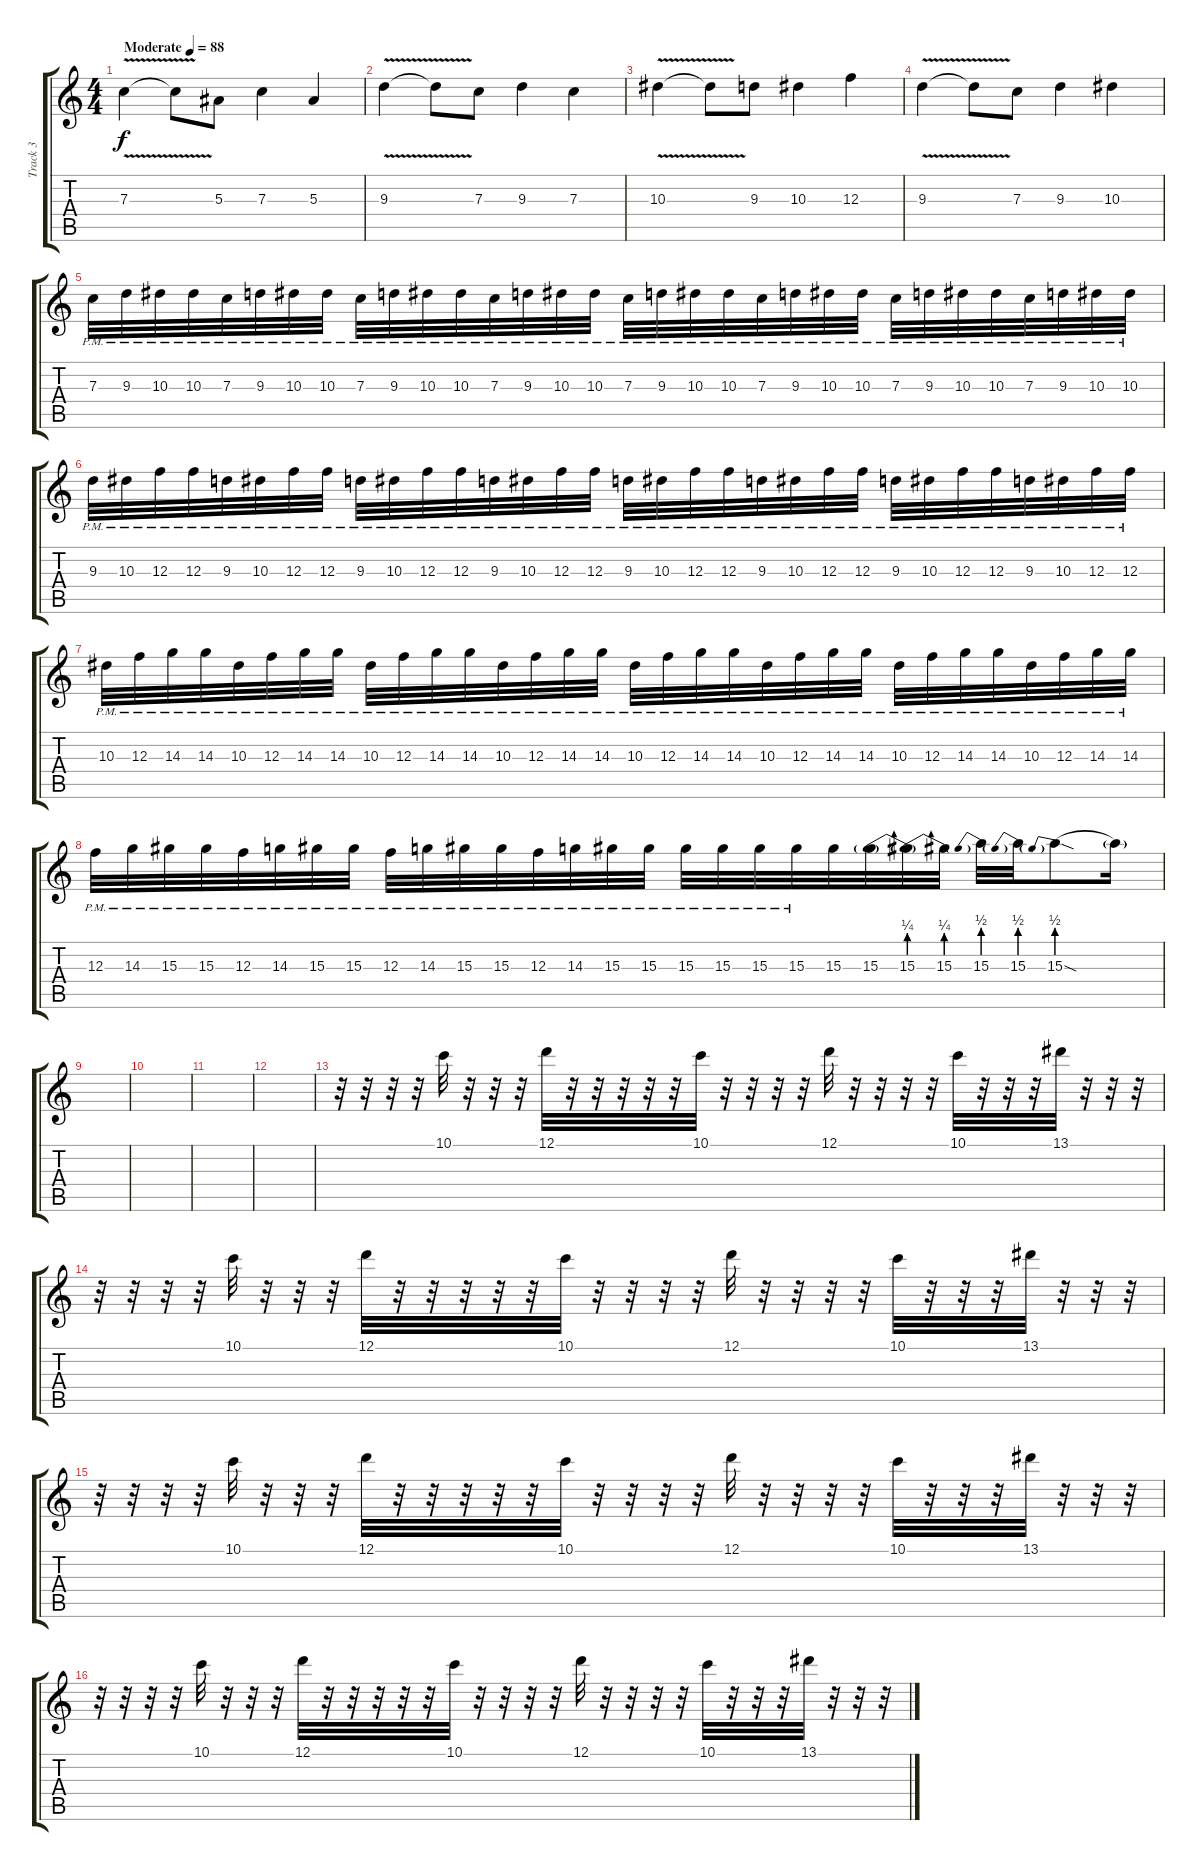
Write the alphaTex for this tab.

\track ("Track 3" "Track 3") {instrument distortionguitar}
\staff {score tabs}
\tuning (D4 A3 F3 C3 G2 C2) {hide}
\ts (4 4)
\tempo (88 "Moderate")
\clef g2
\ks c
7.3{v}.4{dy f instrument distortionguitar} 7.3{t}.8 5.3.8 7.3.4 5.3.4 |
9.3{v}.4 9.3{t}.8 7.3.8 9.3.4 7.3.4 |
10.3{v}.4 10.3{t}.8 9.3.8 10.3.4 12.3.4 |
9.3{v}.4 9.3{t}.8 7.3.8 9.3.4 10.3.4 |
7.3{pm}.32 9.3{pm}.32 10.3{pm}.32 10.3{pm}.32 7.3{pm}.32 9.3{pm}.32 10.3{pm}.32 10.3{pm}.32 7.3{pm}.32 9.3{pm}.32 10.3{pm}.32 10.3{pm}.32 7.3{pm}.32 9.3{pm}.32 10.3{pm}.32 10.3{pm}.32 7.3{pm}.32 9.3{pm}.32 10.3{pm}.32 10.3{pm}.32 7.3{pm}.32 9.3{pm}.32 10.3{pm}.32 10.3{pm}.32 7.3{pm}.32 9.3{pm}.32 10.3{pm}.32 10.3{pm}.32 7.3{pm}.32 9.3{pm}.32 10.3{pm}.32 10.3{pm}.32 |
9.3{pm}.32 10.3{pm}.32 12.3{pm}.32 12.3{pm}.32 9.3{pm}.32 10.3{pm}.32 12.3{pm}.32 12.3{pm}.32 9.3{pm}.32 10.3{pm}.32 12.3{pm}.32 12.3{pm}.32 9.3{pm}.32 10.3{pm}.32 12.3{pm}.32 12.3{pm}.32 9.3{pm}.32 10.3{pm}.32 12.3{pm}.32 12.3{pm}.32 9.3{pm}.32 10.3{pm}.32 12.3{pm}.32 12.3{pm}.32 9.3{pm}.32 10.3{pm}.32 12.3{pm}.32 12.3{pm}.32 9.3{pm}.32 10.3{pm}.32 12.3{pm}.32 12.3{pm}.32 |
10.3{pm}.32 12.3{pm}.32 14.3{pm}.32 14.3{pm}.32 10.3{pm}.32 12.3{pm}.32 14.3{pm}.32 14.3{pm}.32 10.3{pm}.32 12.3{pm}.32 14.3{pm}.32 14.3{pm}.32 10.3{pm}.32 12.3{pm}.32 14.3{pm}.32 14.3{pm}.32 10.3{pm}.32 12.3{pm}.32 14.3{pm}.32 14.3{pm}.32 10.3{pm}.32 12.3{pm}.32 14.3{pm}.32 14.3{pm}.32 10.3{pm}.32 12.3{pm}.32 14.3{pm}.32 14.3{pm}.32 10.3{pm}.32 12.3{pm}.32 14.3{pm}.32 14.3{pm}.32 |
12.3{pm}.32 14.3{pm}.32 15.3{pm}.32 15.3{pm}.32 12.3{pm}.32 14.3{pm}.32 15.3{pm}.32 15.3{pm}.32 12.3{pm}.32 14.3{pm}.32 15.3{pm}.32 15.3{pm}.32 12.3{pm}.32 14.3{pm}.32 15.3{pm}.32 15.3{pm}.32 15.3{pm}.32 15.3{pm}.32 15.3{pm}.32 15.3{pm}.32 15.3.32 15.3.32 15.3{be (prebend 0 1 60 1)}.32 15.3{be (prebend 0 1 60 1)}.32 15.3{be (prebend 0 2 60 2)}.32 15.3{be (prebend 0 2 60 2)}.32 15.3{be (prebend 0 2 60 2) sod}.8 15.3{t}.16 |
|
|
|
|
r.32 r.32 r.32 r.32 10.1.32 r.32 r.32 r.32 12.1.32 r.32 r.32 r.32 r.32 r.32 10.1.32 r.32 r.32 r.32 r.32 12.1.32 r.32 r.32 r.32 r.32 10.1.32 r.32 r.32 r.32 13.1.32 r.32 r.32 r.32 |
r.32 r.32 r.32 r.32 10.1.32 r.32 r.32 r.32 12.1.32 r.32 r.32 r.32 r.32 r.32 10.1.32 r.32 r.32 r.32 r.32 12.1.32 r.32 r.32 r.32 r.32 10.1.32 r.32 r.32 r.32 13.1.32 r.32 r.32 r.32 |
r.32 r.32 r.32 r.32 10.1.32 r.32 r.32 r.32 12.1.32 r.32 r.32 r.32 r.32 r.32 10.1.32 r.32 r.32 r.32 r.32 12.1.32 r.32 r.32 r.32 r.32 10.1.32 r.32 r.32 r.32 13.1.32 r.32 r.32 r.32 |
r.32 r.32 r.32 r.32 10.1.32 r.32 r.32 r.32 12.1.32 r.32 r.32 r.32 r.32 r.32 10.1.32 r.32 r.32 r.32 r.32 12.1.32 r.32 r.32 r.32 r.32 10.1.32 r.32 r.32 r.32 13.1.32 r.32 r.32 r.32
